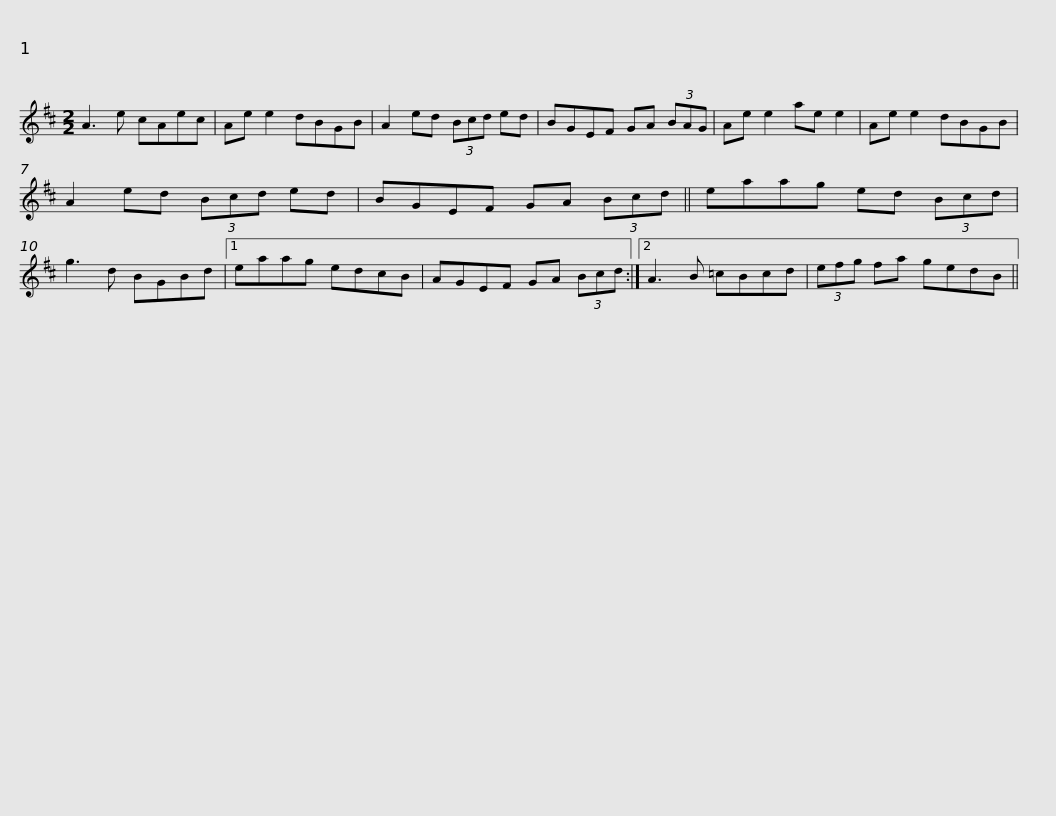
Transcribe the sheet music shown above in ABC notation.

X:1
L:1/8
M:2/2
I:linebreak $
K:D
V:1 treble
V:1
 A3 e cAec | Ae e2 dBGB | A2 ed (3Bcd ed | BGEF GA (3BAG | Ae e2 ae e2 | %5
 Ae e2 dBGB |$ A2 ed (3Bcd ed | BGEF GA (3Bcd || eaag ed (3Bcd | g3 d BGBd |1 %10
 eaag edcB |$ AGEF GA (3Bcd :|2 A3 B =cBcd | (3efg fa gedB || %14
